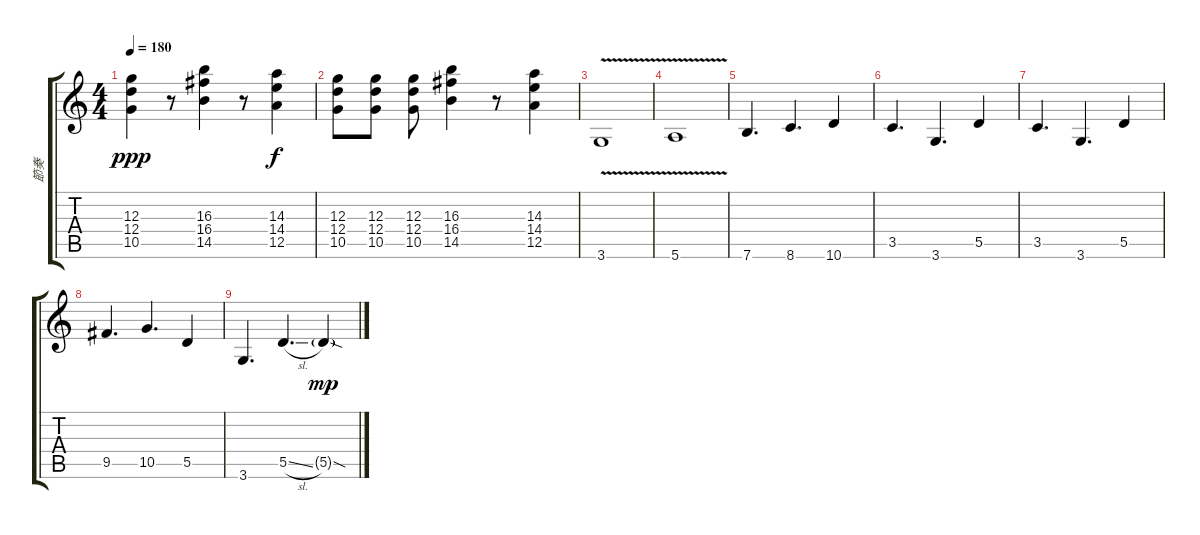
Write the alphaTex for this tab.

\track ("節奏" "節奏") {instrument distortionguitar}
\staff {score tabs}
\tuning (E4 B3 G3 D3 A2 E2) {hide}
\ts (4 4)
\tempo 180
\clef g2
\ks c
(12.3 12.4 10.5).4{dy ppp} r.8 (16.3 16.4 14.5).4 r.8 (14.3 14.4 12.5).4{dy f} |
(12.3 12.4 10.5).8 (12.3 12.4 10.5).8 (12.3 12.4 10.5).8 (16.3 16.4 14.5).4 r.8 (14.3 14.4 12.5).4 |
3.6{v}.1 |
5.6{v}.1 |
7.6.4{d} 8.6.4{d} 10.6.4 |
3.5.4{d} 3.6.4{d} 5.5.4 |
3.5.4{d} 3.6.4{d} 5.5.4 |
9.5.4{d} 10.5.4{d} 5.5.4 |
3.6.4{d} 5.5{sl}.4{d} 5.5{sod g}.4{dy mp}
